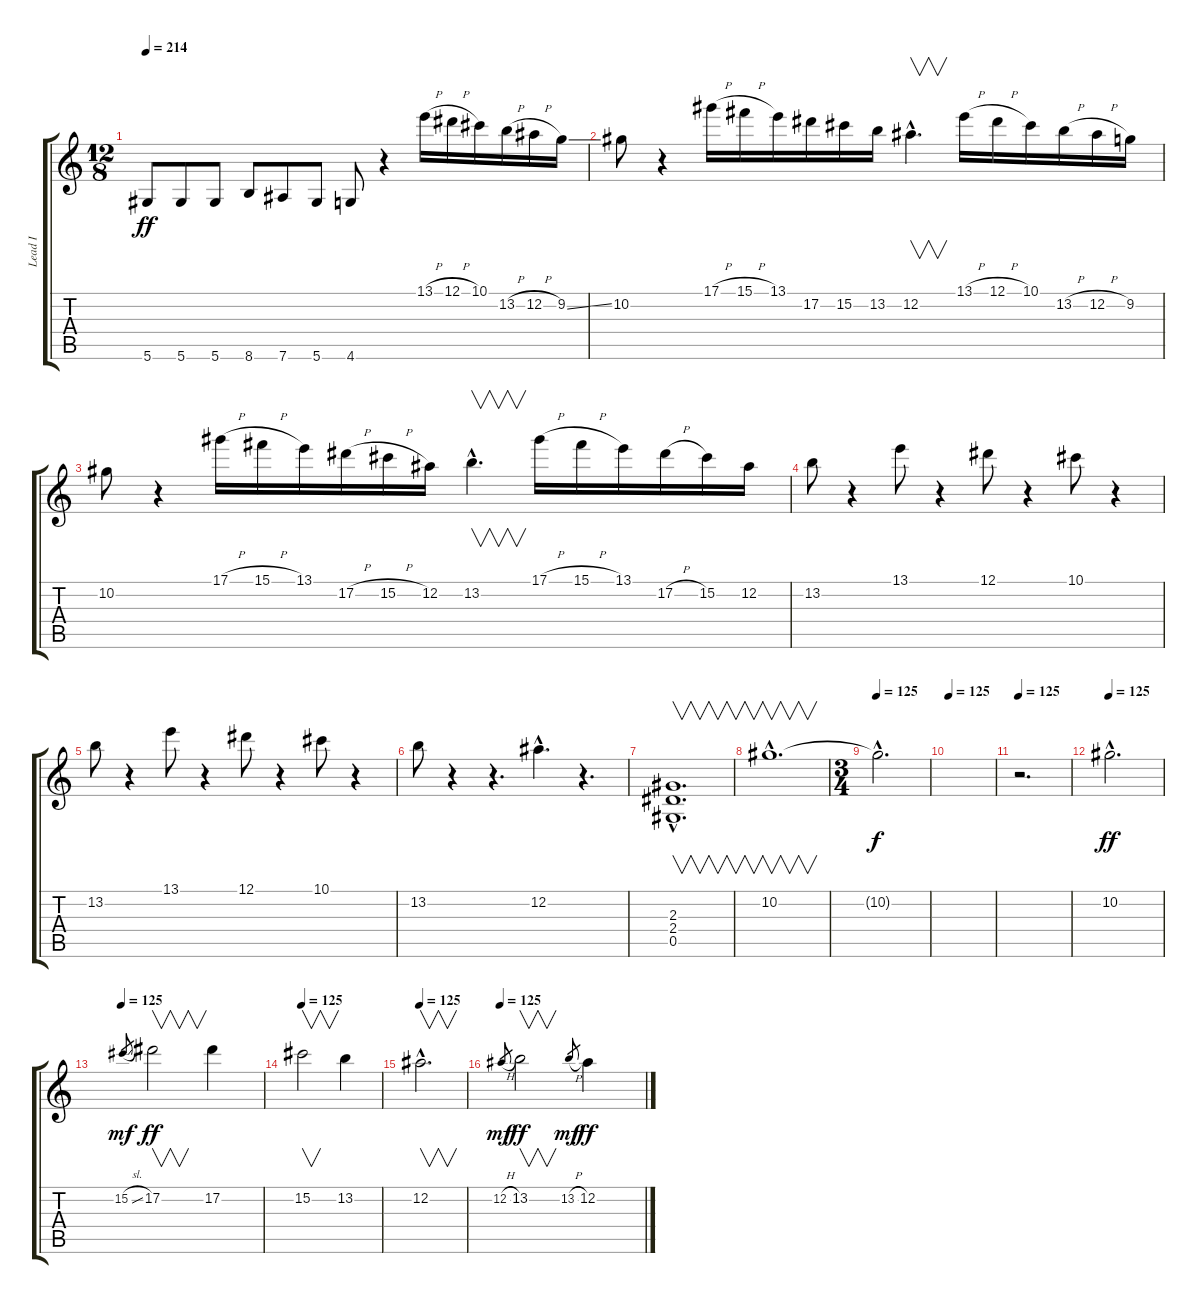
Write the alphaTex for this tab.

\track ("Lead I" "Lead I") {instrument overdrivenguitar}
\staff {score tabs}
\tuning (Eb4 Bb3 Gb3 Db3 Ab2 Eb2) {hide}
\ts (12 8)
\tempo 214
\clef g2
\ks c
5.6.8{dy ff} 5.6.8 5.6.8 8.6.8 7.6.8 5.6.8 4.6.8 r.4 13.1{h}.16{volume 11} 12.1{h}.16 10.1.16 13.2{h}.16 12.2{h}.16 9.2{ss}.16 |
10.2.8 r.4 17.1{h}.16{volume 12} 15.1{h}.16 13.1.16 17.2.16 15.2.16 13.2.16 12.2{hac}.4{v d} 13.1{h}.16 12.1{h}.16 10.1.16 13.2{h}.16 12.2{h}.16 9.2.16 |
10.2.8 r.4 17.1{h}.16 15.1{h}.16 13.1.16 17.2{h}.16 15.2{h}.16 12.2.16 13.2{hac}.4{v d} 17.1{h}.16 15.1{h}.16 13.1.16 17.2{h}.16 15.2.16 12.2.16 |
13.2.8{volume 15} r.4 13.1.8 r.4 12.1.8 r.4 10.1.8 r.4 |
13.2.8 r.4 13.1.8 r.4 12.1.8 r.4 10.1.8 r.4 |
13.2.8 r.4 r.4{d} 12.2{hac}.4{d} r.4{d} |
(2.3{hac} 2.4{hac} 0.5{hac}).1{v d volume 4} |
10.2{hac}.1{v d volume 8} |
\ts (3 4)
\tempo 125
10.2{hac t}.2{d dy f} |
\tempo 125
|
\tempo 125
r.2{d} |
\tempo 125
10.2{hac}.2{d dy ff volume 14} |
\tempo 125
15.2{sl}.8{gr dy mf} 17.2.2{v dy ff} 17.2.4 |
\tempo 125
15.2.2{v} 13.2.4 |
\tempo 125
12.2{hac}.2{v d} |
\tempo 125
12.2{h}.8{gr dy mf} 13.2.2{v dy ff} 13.2{h}.8{gr dy mf} 12.2.4{dy ff}
